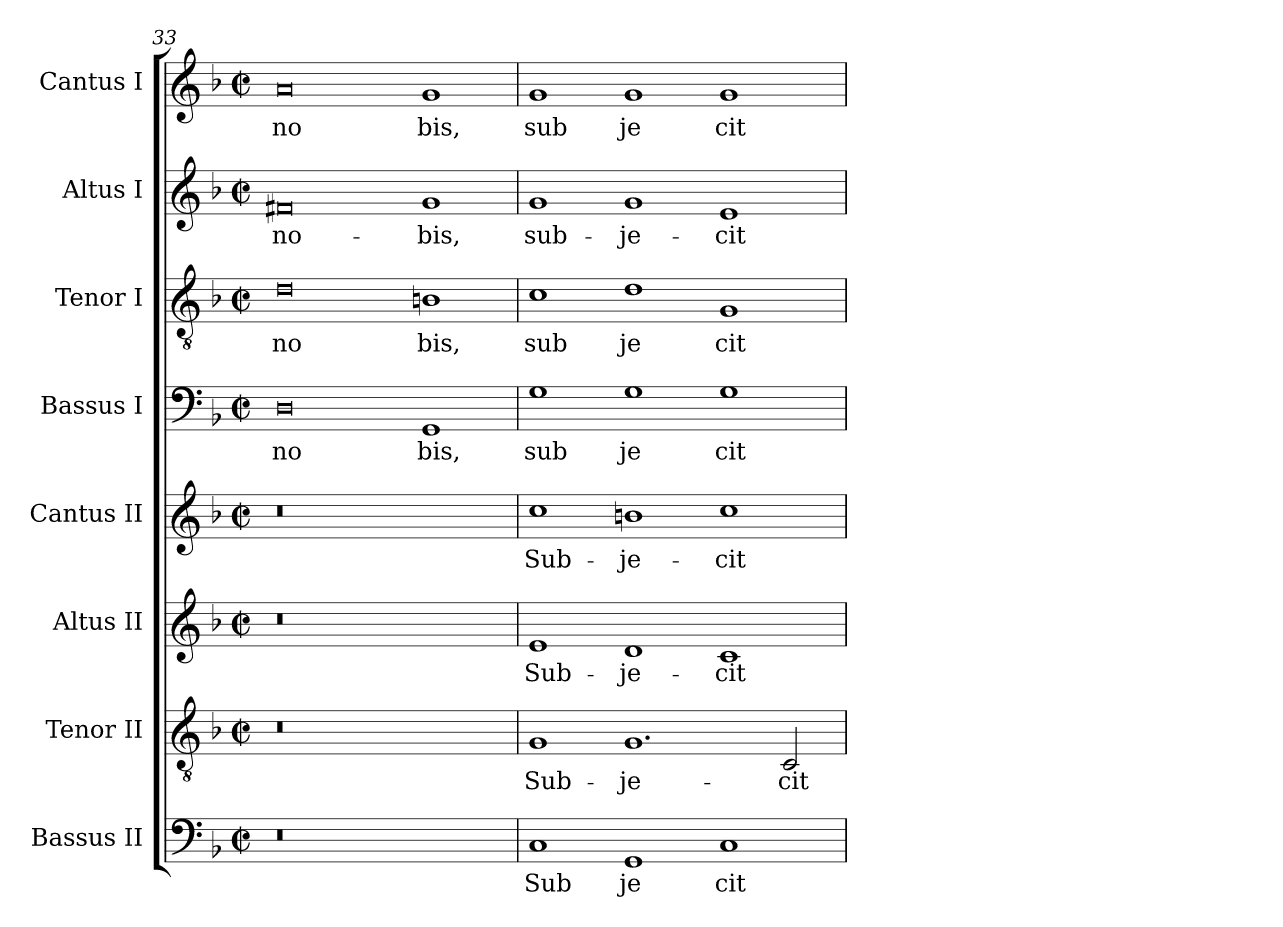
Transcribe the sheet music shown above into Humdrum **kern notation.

**kern	**text	**kern	**text	**kern	**text	**kern	**text	**kern	**text	**kern	**text	**kern	**text	**kern	**text
*part8	*part8	*part7	*part7	*part6	*part6	*part5	*part5	*part4	*part4	*part3	*part3	*part2	*part2	*part1	*part1
*staff8	*staff8	*staff7	*staff7	*staff6	*staff6	*staff5	*staff5	*staff4	*staff4	*staff3	*staff3	*staff2	*staff2	*staff1	*staff1
*I"Bassus II	*	*I"Tenor II	*	*I"Altus II	*	*I"Cantus II	*	*I"Bassus I	*	*I"Tenor I	*	*I"Altus I	*	*I"Cantus I	*
*clefF4	*	*clefGv2	*	*clefG2	*	*clefG2	*	*clefF4	*	*clefGv2	*	*clefG2	*	*clefG2	*
*k[b-]	*	*k[b-]	*	*k[b-]	*	*k[b-]	*	*k[b-]	*	*k[b-]	*	*k[b-]	*	*k[b-]	*
*F:	*	*F:	*	*F:	*	*F:	*	*F:	*	*F:	*	*F:	*	*F:	*
*M2/2	*	*M2/2	*	*M2/2	*	*M2/2	*	*M2/2	*	*M2/2	*	*M2/2	*	*M2/2	*
*met(c|)	*	*met(c|)	*	*met(c|)	*	*met(c|)	*	*met(c|)	*	*met(c|)	*	*met(c|)	*	*met(c|)	*
=33	=33	=33	=33	=33	=33	=33	=33	=33	=33	=33	=33	=33	=33	=33	=33
!	!	!	!	!	!	!	!	!	!LO:LY:b:cj	!	!LO:LY:b:cj	!	!LO:LY:b:cj	!	!LO:LY:b:cj
0.r	.	0.r	.	0.r	.	0.r	.	0D	no	0d	no	0f#X	no-	0a	no
!	!	!	!	!	!	!	!	!	!LO:LY:b:cj	!	!LO:LY:b:cj	!	!LO:LY:b:cj	!	!LO:LY:b:cj
.	.	.	.	.	.	.	.	1GG	bis,	1Bn	bis,	1g	-bis,	1g	bis,
=34	=34	=34	=34	=34	=34	=34	=34	=34	=34	=34	=34	=34	=34	=34	=34
!	!LO:LY:b:cj	!	!LO:LY:b:cj	!	!LO:LY:b:cj	!	!LO:LY:b:cj	!	!LO:LY:b:cj	!	!LO:LY:b:cj	!	!LO:LY:b:cj	!	!LO:LY:b:cj
1C	Sub	1G	Sub-	1e	Sub-	1cc	Sub-	1G	sub	1c	sub	1g	sub-	1g	sub
!	!LO:LY:b:cj	!	!LO:LY:b:cj	!	!LO:LY:b:cj	!	!LO:LY:b:cj	!	!LO:LY:b:cj	!	!LO:LY:b:cj	!	!LO:LY:b:cj	!	!LO:LY:b:cj
1GG	je	1.G	-je-	1d	-je-	1bn	-je-	1G	je	1d	je	1g	-je-	1g	je
!	!LO:LY:b:cj	!	!	!	!LO:LY:b:cj	!	!LO:LY:b:cj	!	!LO:LY:b:cj	!	!LO:LY:b:cj	!	!LO:LY:b:cj	!	!LO:LY:b:cj
1C	cit	.	.	1c	-cit	1cc	-cit	1G	cit	1G	cit	1e	-cit	1g	cit
!	!	!	!LO:LY:b:cj	!	!	!	!	!	!	!	!	!	!	!	!
.	.	2C/	-cit	.	.	.	.	.	.	.	.	.	.	.	.
=	=	=	=	=	=	=	=	=	=	=	=	=	=	=	=
*-	*-	*-	*-	*-	*-	*-	*-	*-	*-	*-	*-	*-	*-	*-	*-
